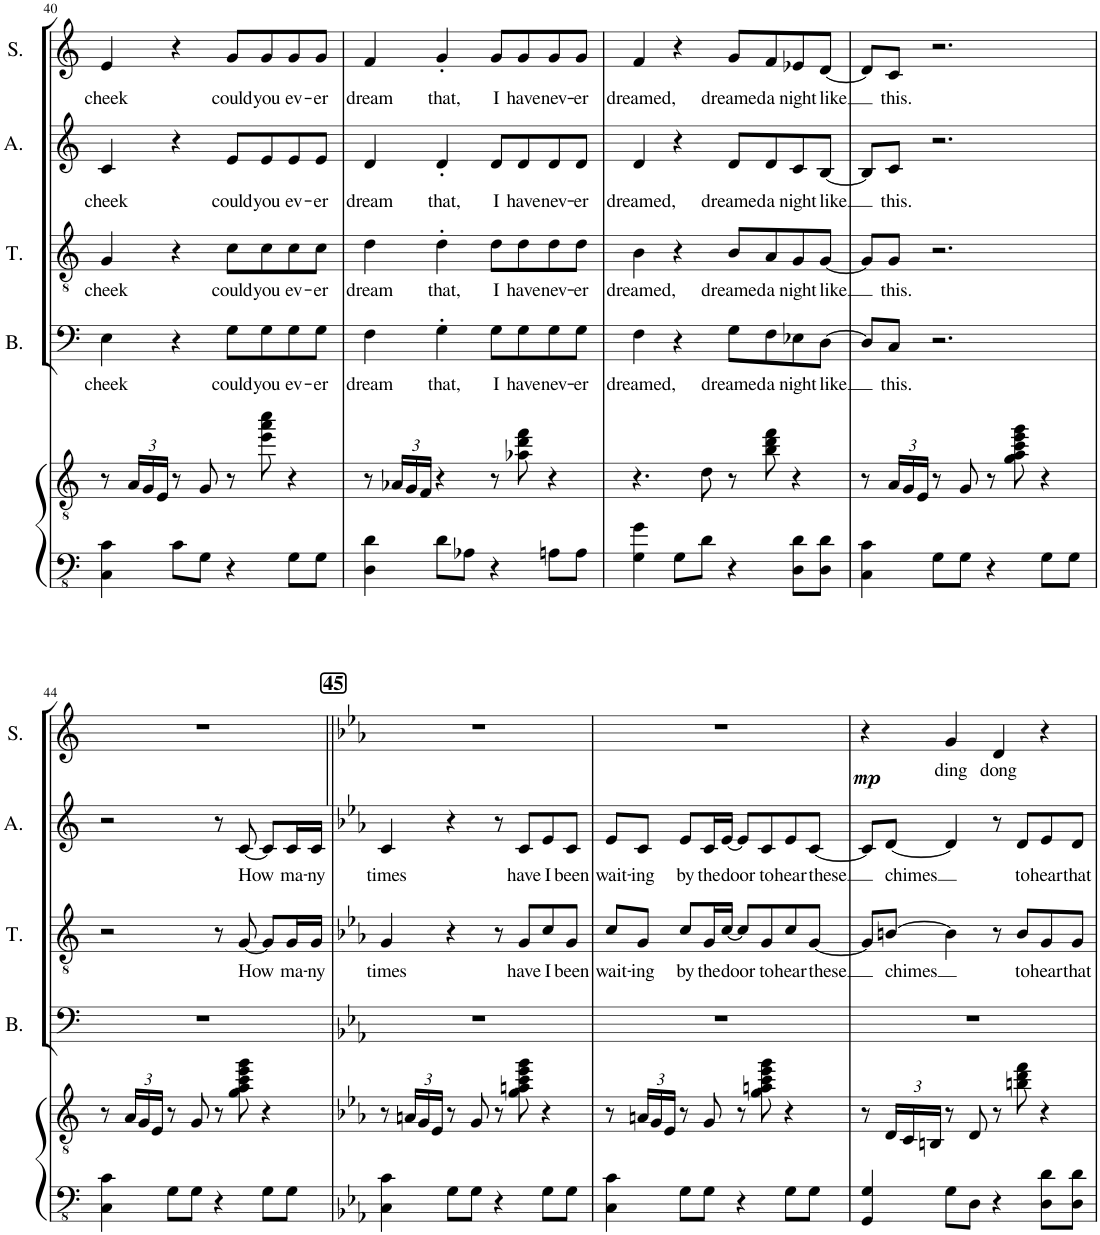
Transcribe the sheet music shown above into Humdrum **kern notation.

**kern	**kern	**kern	**text	**kern	**text	**kern	**text	**kern	**text	**dynam
*part5	*part5	*part4	*part4	*part3	*part3	*part2	*part2	*part1	*part1	*part1
*staff6	*staff5	*staff4	*staff4	*staff3	*staff3	*staff2	*staff2	*staff1	*staff1	*staff1
*I"Piano	*	*I"Bass	*	*I"Tenor	*	*I"Alto	*	*I"Soprano	*	*
*I'Pno	*	*I'B.	*	*I'T.	*	*I'A.	*	*I'S.	*	*
!!LO:PB:g=z
*clefFv4	*clefGv2	*clefF4	*	*clefGv2	*	*clefG2	*	*clefG2	*	*
*k[]	*k[]	*k[]	*	*k[]	*	*k[]	*	*k[]	*	*
*M4/4	*M4/4	*M4/4	*	*M4/4	*	*M4/4	*	*M4/4	*	*
=40	=40	=40	=40	=40	=40	=40	=40	=40	=40	=40
!	!	!	!LO:LY:b	!	!LO:LY:b	!	!LO:LY:b	!	!LO:LY:b	!
4CC\ 4C\	8r	4E\	cheek	4G/	cheek	4c/	cheek	4e/	cheek	.
*	*Xbrackettup	*	*	*	*	*	*	*	*	*
.	24A/LL	.	.	.	.	.	.	.	.	.
.	24G/	.	.	.	.	.	.	.	.	.
.	24E/JJ	.	.	.	.	.	.	.	.	.
8C\L	8r	4r	.	4r	.	4r	.	4r	.	.
8GG\J	8G/	.	.	.	.	.	.	.	.	.
!	!	!	!LO:LY:b	!	!LO:LY:b	!	!LO:LY:b	!	!LO:LY:b	!
4r	8r	8G\L	could	8c\L	could	8e/L	could	8g/L	could	.
!	!	!	!LO:LY:b	!	!LO:LY:b	!	!LO:LY:b	!	!LO:LY:b	!
.	8ee\ 8aa\ 8ccc\	8G\	you	8c\	you	8e/	you	8g/	you	.
!	!	!	!LO:LY:b	!	!LO:LY:b	!	!LO:LY:b	!	!LO:LY:b	!
8GG\L	4r	8G\	ev-	8c\	ev-	8e/	ev-	8g/	ev-	.
!	!	!	!LO:LY:b	!	!LO:LY:b	!	!LO:LY:b	!	!LO:LY:b	!
8GG\J	.	8G\J	-er	8c\J	-er	8e/J	-er	8g/J	-er	.
=41	=41	=41	=41	=41	=41	=41	=41	=41	=41	=41
!	!	!	!LO:LY:b	!	!LO:LY:b	!	!LO:LY:b	!	!LO:LY:b	!
4DD\ 4D\	8r	4F\	dream	4d\	dream	4d/	dream	4f/	dream	.
.	24A-X/LL	.	.	.	.	.	.	.	.	.
.	24G/	.	.	.	.	.	.	.	.	.
.	24F/JJ	.	.	.	.	.	.	.	.	.
!	!	!	!LO:LY:b	!	!LO:LY:b	!	!LO:LY:b	!	!LO:LY:b	!
8D\L	4r	4G'\	that,	4d'\	that,	4d'/	that,	4g'/	that,	.
8AA-X\J	.	.	.	.	.	.	.	.	.	.
!	!	!	!LO:LY:b	!	!LO:LY:b	!	!LO:LY:b	!	!LO:LY:b	!
4r	8r	8G\L	I	8d\L	I	8d/L	I	8g/L	I	.
!	!	!	!LO:LY:b	!	!LO:LY:b	!	!LO:LY:b	!	!LO:LY:b	!
.	8a-X\ 8dd\ 8ff\	8G\	have	8d\	have	8d/	have	8g/	have	.
!	!	!	!LO:LY:b	!	!LO:LY:b	!	!LO:LY:b	!	!LO:LY:b	!
8AAn\L	4r	8G\	nev-	8d\	nev-	8d/	nev-	8g/	nev-	.
!	!	!	!LO:LY:b	!	!LO:LY:b	!	!LO:LY:b	!	!LO:LY:b	!
8AA\J	.	8G\J	-er	8d\J	-er	8d/J	-er	8g/J	-er	.
=42	=42	=42	=42	=42	=42	=42	=42	=42	=42	=42
!	!	!	!LO:LY:b	!	!LO:LY:b	!	!LO:LY:b	!	!LO:LY:b	!
4GG\ 4G\	4.r	4F\	dreamed,	4B\	dreamed,	4d/	dreamed,	4f/	dreamed,	.
8GG\L	.	4r	.	4r	.	4r	.	4r	.	.
8D\J	8d\	.	.	.	.	.	.	.	.	.
!	!	!	!LO:LY:b	!	!LO:LY:b	!	!LO:LY:b	!	!LO:LY:b	!
4r	8r	8G\L	dreamed	8B/L	dreamed	8d/L	dreamed	8g/L	dreamed	.
!	!	!	!LO:LY:b	!	!LO:LY:b	!	!LO:LY:b	!	!LO:LY:b	!
.	8b\ 8dd\ 8ff\	8F\	a	8A/	a	8d/	a	8f/	a	.
!	!	!	!LO:LY:b	!	!LO:LY:b	!	!LO:LY:b	!	!LO:LY:b	!
8DD\ 8D\L	4r	8E-X\	night	8G/	night	8c/	night	8e-X/	night	.
!	!	!	!LO:LY:b	!	!LO:LY:b	!	!LO:LY:b	!	!LO:LY:b	!
8DD\ 8D\J	.	[8D\J	like	[8G/J	like	[8B/J	like	[8d/J	like	.
=43	=43	=43	=43	=43	=43	=43	=43	=43	=43	=43
4CC\ 4C\	8r	8D/L]	.	8G/L]	.	8B/L]	.	8d/L]	.	.
!	!	!	!LO:LY:b	!	!LO:LY:b	!	!LO:LY:b	!	!LO:LY:b	!
.	24A/LL	8C/J	this.	8G/J	this.	8c/J	this.	8c/J	this.	.
.	24G/	.	.	.	.	.	.	.	.	.
.	24E/JJ	.	.	.	.	.	.	.	.	.
8GG\L	8r	2.r	.	2.r	.	2.r	.	2.r	.	.
8GG\J	8G/	.	.	.	.	.	.	.	.	.
4r	8r	.	.	.	.	.	.	.	.	.
.	8g\ 8a\ 8cc\ 8ee\ 8gg\	.	.	.	.	.	.	.	.	.
8GG\L	4r	.	.	.	.	.	.	.	.	.
8GG\J	.	.	.	.	.	.	.	.	.	.
!!LO:LB:g=z
=44	=44	=44	=44	=44	=44	=44	=44	=44	=44	=44
4CC\ 4C\	8r	1r	.	2r	.	2r	.	1r	.	.
.	24A/LL	.	.	.	.	.	.	.	.	.
.	24G/	.	.	.	.	.	.	.	.	.
.	24E/JJ	.	.	.	.	.	.	.	.	.
8GG\L	8r	.	.	.	.	.	.	.	.	.
8GG\J	8G/	.	.	.	.	.	.	.	.	.
4r	8r	.	.	8r	.	8r	.	.	.	.
!	!	!	!	!	!LO:LY:b	!	!LO:LY:b	!	!	!
.	8g\ 8a\ 8cc\ 8ee\ 8gg\	.	.	[8G/	How	[8c/	How	.	.	.
8GG\L	4r	.	.	8G/L]	.	8c/L]	.	.	.	.
!	!	!	!	!	!LO:LY:b	!	!LO:LY:b	!	!	!
8GG\J	.	.	.	16G/L	ma-	16c/L	ma-	.	.	.
!	!	!	!	!	!LO:LY:b	!	!LO:LY:b	!	!	!
.	.	.	.	16G/JJ	-ny	16c/JJ	-ny	.	.	.
!!LO:REH:place=s1:a:B:cj:fs=12:t=45
=45||	=45||	=45||	=45||	=45||	=45||	=45||	=45||	=45||	=45||	=45||
*k[b-e-a-]	*k[b-e-a-]	*k[b-e-a-]	*	*k[b-e-a-]	*	*k[b-e-a-]	*	*k[b-e-a-]	*	*
!	!	!	!	!	!LO:LY:b	!	!LO:LY:b	!	!	!
4CC\ 4C\	8r	1r	.	4G/	times	4c/	times	1r	.	.
.	24An/LL	.	.	.	.	.	.	.	.	.
.	24G/	.	.	.	.	.	.	.	.	.
.	24E-/JJ	.	.	.	.	.	.	.	.	.
8GG\L	8r	.	.	4r	.	4r	.	.	.	.
8GG\J	8G/	.	.	.	.	.	.	.	.	.
4r	8r	.	.	8r	.	8r	.	.	.	.
!	!	!	!	!	!LO:LY:b	!	!LO:LY:b	!	!	!
.	8g\ 8an\ 8cc\ 8ee-\ 8gg\	.	.	8G/L	have	8c/L	have	.	.	.
!	!	!	!	!	!LO:LY:b	!	!LO:LY:b	!	!	!
8GG\L	4r	.	.	8c/	I	8e-/	I	.	.	.
!	!	!	!	!	!LO:LY:b	!	!LO:LY:b	!	!	!
8GG\J	.	.	.	8G/J	been	8c/J	been	.	.	.
=46	=46	=46	=46	=46	=46	=46	=46	=46	=46	=46
!	!	!	!	!	!LO:LY:b	!	!LO:LY:b	!	!	!
4CC\ 4C\	8r	1r	.	8c/L	wait-	8e-/L	wait-	1r	.	.
!	!	!	!	!	!LO:LY:b	!	!LO:LY:b	!	!	!
.	24An/LL	.	.	8G/J	-ing	8c/J	-ing	.	.	.
.	24G/	.	.	.	.	.	.	.	.	.
.	24E-/JJ	.	.	.	.	.	.	.	.	.
!	!	!	!	!	!LO:LY:b	!	!LO:LY:b	!	!	!
8GG\L	8r	.	.	8c/L	by	8e-/L	by	.	.	.
!	!	!	!	!	!LO:LY:b	!	!LO:LY:b	!	!	!
8GG\J	8G/	.	.	16G/L	the	16c/L	the	.	.	.
!	!	!	!	!	!LO:LY:b	!	!LO:LY:b	!	!	!
.	.	.	.	[16c/JJ	door	[16e-/JJ	door	.	.	.
4r	8r	.	.	8c/L]	.	8e-/L]	.	.	.	.
!	!	!	!	!	!LO:LY:b	!	!LO:LY:b	!	!	!
.	8g\ 8an\ 8cc\ 8ee-\ 8gg\	.	.	8G/	to	8c/	to	.	.	.
!	!	!	!	!	!LO:LY:b	!	!LO:LY:b	!	!	!
8GG\L	4r	.	.	8c/	hear	8e-/	hear	.	.	.
!	!	!	!	!	!LO:LY:b	!	!LO:LY:b	!	!	!
8GG\J	.	.	.	[8G/J	these	[8c/J	these	.	.	.
=47	=47	=47	=47	=47	=47	=47	=47	=47	=47	=47
!	!	!	!	!	!	!	!	!	!	!LO:DY:b
4GGG/ 4GG/	8r	1r	.	8G/L]	.	8c/L]	.	4r	.	mp
!	!	!	!	!	!LO:LY:b	!	!LO:LY:b	!	!	!
.	24D/LL	.	.	[8Bn/J	chimes	[8d/J	chimes	.	.	.
.	24C/	.	.	.	.	.	.	.	.	.
.	24BBn/JJ	.	.	.	.	.	.	.	.	.
!	!	!	!	!	!	!	!	!	!LO:LY:b	!
8GG\L	8r	.	.	4B\]	.	4d/]	.	4g/	ding	.
8DD\J	8D/	.	.	.	.	.	.	.	.	.
!	!	!	!	!	!	!	!	!	!LO:LY:b	!
4r	8r	.	.	8r	.	8r	.	4d/	dong	.
!	!	!	!	!	!LO:LY:b	!	!LO:LY:b	!	!	!
.	8bn\ 8dd\ 8ff\	.	.	8B/L	to	8d/L	to	.	.	.
!	!	!	!	!	!LO:LY:b	!	!LO:LY:b	!	!	!
8DD\ 8D\L	4r	.	.	8G/	hear	8e-/	hear	4r	.	.
!	!	!	!	!	!LO:LY:b	!	!LO:LY:b	!	!	!
8DD\ 8D\J	.	.	.	8G/J	that	8d/J	that	.	.	.
=	=	=	=	=	=	=	=	=	=	=
*-	*-	*-	*-	*-	*-	*-	*-	*-	*-	*-
